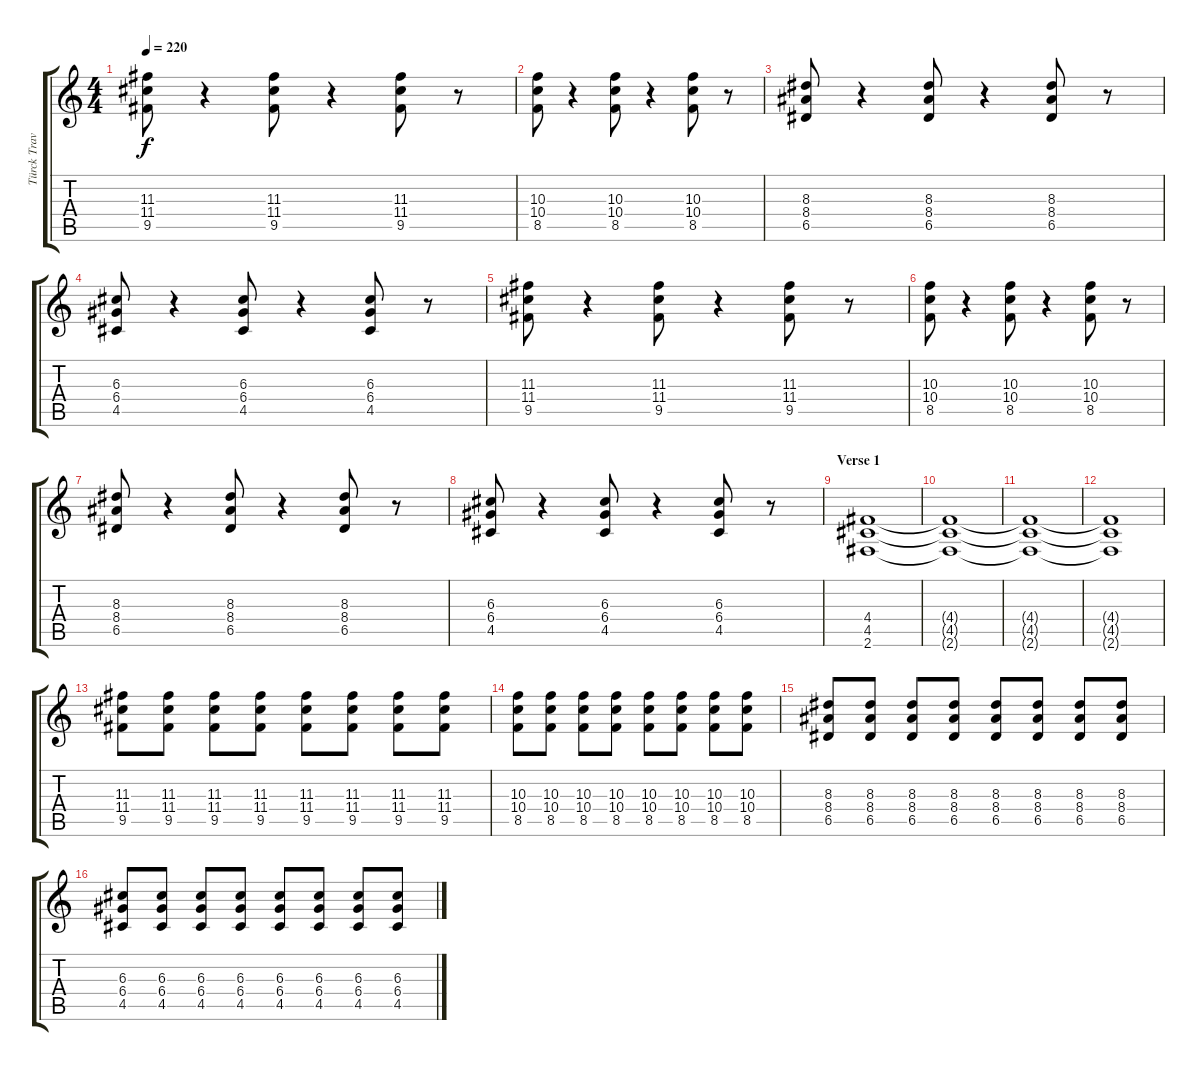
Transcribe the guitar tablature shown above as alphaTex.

\track ("Türck Travolta" "Türck Trav") {instrument distortionguitar}
\staff {score tabs}
\tuning (E4 B3 G3 D3 A2 E2) {hide}
\ts (4 4)
\tempo 220
\clef g2
\ks c
(11.3 11.4 9.5).8{dy f} r.4 (11.3 11.4 9.5).8 r.4 (11.3 11.4 9.5).8 r.8 |
(10.3 10.4 8.5).8 r.4 (10.3 10.4 8.5).8 r.4 (10.3 10.4 8.5).8 r.8 |
(8.3 8.4 6.5).8 r.4 (8.3 8.4 6.5).8 r.4 (8.3 8.4 6.5).8 r.8 |
(6.3 6.4 4.5).8 r.4 (6.3 6.4 4.5).8 r.4 (6.3 6.4 4.5).8 r.8 |
(11.3 11.4 9.5).8 r.4 (11.3 11.4 9.5).8 r.4 (11.3 11.4 9.5).8 r.8 |
(10.3 10.4 8.5).8 r.4 (10.3 10.4 8.5).8 r.4 (10.3 10.4 8.5).8 r.8 |
(8.3 8.4 6.5).8 r.4 (8.3 8.4 6.5).8 r.4 (8.3 8.4 6.5).8 r.8 |
(6.3 6.4 4.5).8 r.4 (6.3 6.4 4.5).8 r.4 (6.3 6.4 4.5).8 r.8 |
\section ("" "Verse 1")
(4.4 4.5 2.6).1 |
(4.4{t} 4.5{t} 2.6{t}).1 |
(4.4{t} 4.5{t} 2.6{t}).1 |
(4.4{t} 4.5{t} 2.6{t}).1 |
(11.3 11.4 9.5).8 (11.3 11.4 9.5).8 (11.3 11.4 9.5).8 (11.3 11.4 9.5).8 (11.3 11.4 9.5).8 (11.3 11.4 9.5).8 (11.3 11.4 9.5).8 (11.3 11.4 9.5).8 |
(10.3 10.4 8.5).8 (10.3 10.4 8.5).8 (10.3 10.4 8.5).8 (10.3 10.4 8.5).8 (10.3 10.4 8.5).8 (10.3 10.4 8.5).8 (10.3 10.4 8.5).8 (10.3 10.4 8.5).8 |
(8.3 8.4 6.5).8 (8.3 8.4 6.5).8 (8.3 8.4 6.5).8 (8.3 8.4 6.5).8 (8.3 8.4 6.5).8 (8.3 8.4 6.5).8 (8.3 8.4 6.5).8 (8.3 8.4 6.5).8 |
(6.3 6.4 4.5).8 (6.3 6.4 4.5).8 (6.3 6.4 4.5).8 (6.3 6.4 4.5).8 (6.3 6.4 4.5).8 (6.3 6.4 4.5).8 (6.3 6.4 4.5).8 (6.3 6.4 4.5).8
